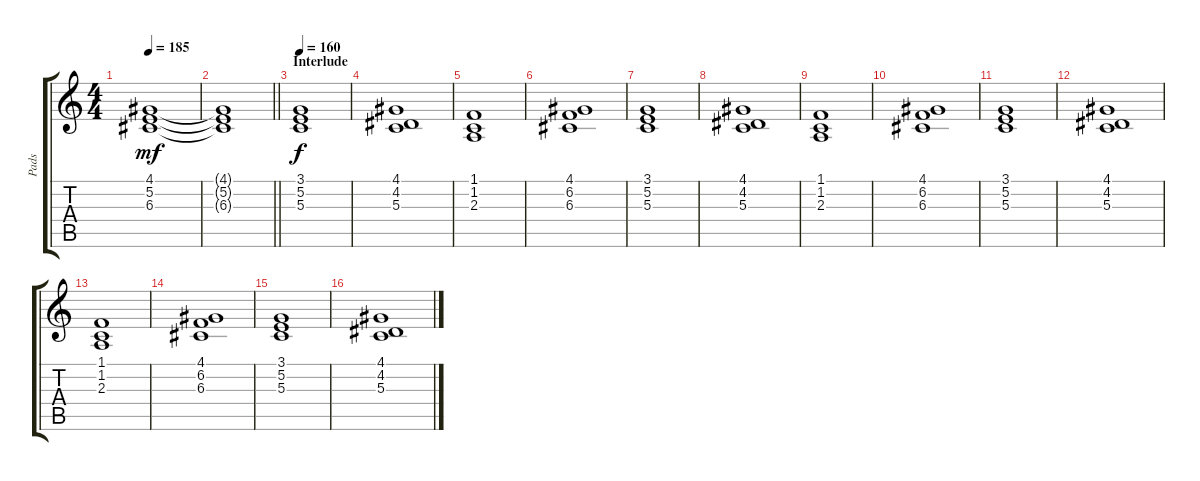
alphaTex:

\track ("Pads" "Pads") {instrument stringensemble1}
\staff {score tabs}
\tuning (E4 B3 G3 D3 A2 E2) {hide}
\ts (4 4)
\tempo 185
\clef g2
\ks c
(4.1 5.2 6.3).1{dy mf} |
\barLineRight lightlight
(4.1{t} 5.2{t} 6.3{t}).1 |
\section ("" "Interlude")
\tempo 160
(3.1 5.2 5.3).1{dy f} |
(4.1 4.2 5.3).1 |
(1.1 1.2 2.3).1 |
(4.1 6.2 6.3).1 |
(3.1 5.2 5.3).1 |
(4.1 4.2 5.3).1 |
(1.1 1.2 2.3).1 |
(4.1 6.2 6.3).1 |
(3.1 5.2 5.3).1 |
(4.1 4.2 5.3).1 |
(1.1 1.2 2.3).1 |
(4.1 6.2 6.3).1 |
(3.1 5.2 5.3).1 |
(4.1 4.2 5.3).1
